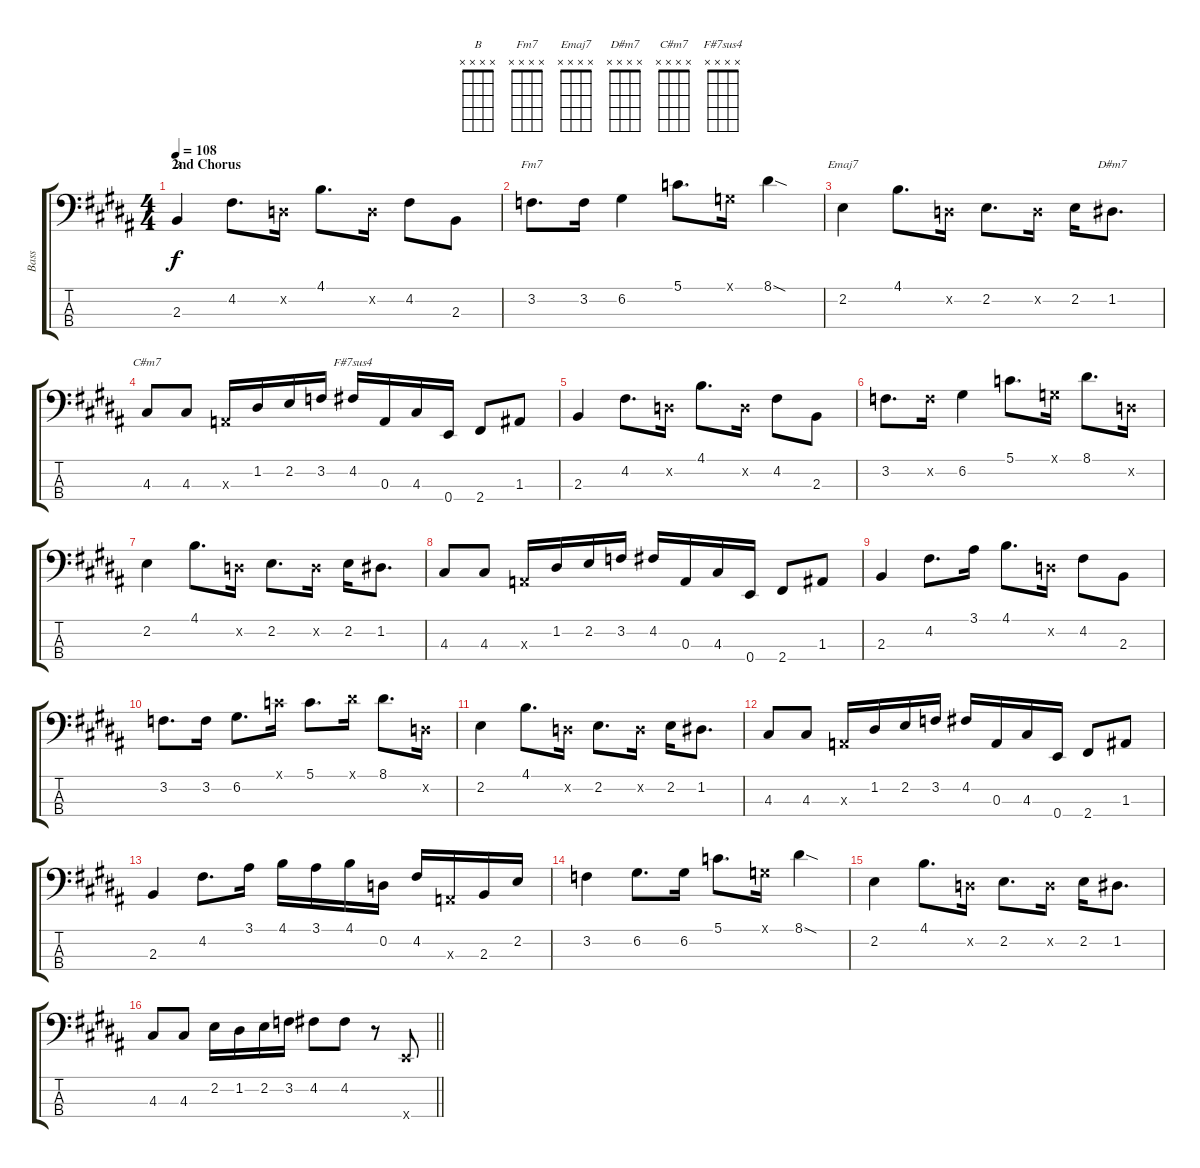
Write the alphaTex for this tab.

\track ("Bass" "Bass") {instrument electricbassfinger}
\staff {score tabs}
\tuning (G2 D2 A1 E1) {hide}
\chord ("B" x x x x)
\chord ("Fm7" x x x x)
\chord ("Emaj7" x x x x)
\chord ("D#m7" x x x x)
\chord ("C#m7" x x x x)
\chord ("F#7sus4" x x x x)
\ts (4 4)
\section ("" "2nd Chorus")
\tempo 108
\clef f4
\ks b
2.3.4{ch "B" dy f} 4.2.8{d} 0.2{x}.16 4.1.8{d} 0.2{x}.16 4.2.8 2.3.8 |
3.2.8{d ch "Fm7"} 3.2.16 6.2.4 5.1.8{d} 0.1{x}.16 8.1{sod}.4 |
2.2.4{ch "Emaj7"} 4.1.8{d} 0.2{x}.16 2.2.8{d} 0.2{x}.16 2.2.16 1.2.8{d ch "D#m7"} |
4.3.8{ch "C#m7"} 4.3.8 0.3{x}.16 1.2.16 2.2.16 3.2.16 4.2.16{ch "F#7sus4"} 0.3.16 4.3.16 0.4.16 2.4.8 1.3.8 |
2.3.4 4.2.8{d} 0.2{x}.16 4.1.8{d} 0.2{x}.16 4.2.8 2.3.8 |
3.2.8{d} 3.2{x}.16 6.2.4 5.1.8{d} 0.1{x}.16 8.1.8{d} 0.2{x}.16 |
2.2.4 4.1.8{d} 0.2{x}.16 2.2.8{d} 0.2{x}.16 2.2.16 1.2.8{d} |
4.3.8 4.3.8 0.3{x}.16 1.2.16 2.2.16 3.2.16 4.2.16 0.3.16 4.3.16 0.4.16 2.4.8 1.3.8 |
2.3.4 4.2.8{d} 3.1.16 4.1.8{d} 0.2{x}.16 4.2.8 2.3.8 |
3.2.8{d} 3.2.16 6.2.8{d} 5.1{x}.16 5.1.8{d} 8.1{x}.16 8.1.8{d} 0.2{x}.16 |
2.2.4 4.1.8{d} 0.2{x}.16 2.2.8{d} 0.2{x}.16 2.2.16 1.2.8{d} |
4.3.8 4.3.8 0.3{x}.16 1.2.16 2.2.16 3.2.16 4.2.16 0.3.16 4.3.16 0.4.16 2.4.8 1.3.8 |
2.3.4 4.2.8{d} 3.1.16 4.1.16 3.1.16 4.1.16 0.2.16 4.2.16 0.3{x}.16 2.3.16 2.2.16 |
3.2.4 6.2.8{d} 6.2.16 5.1.8{d} 0.1{x}.16 8.1{sod}.4 |
2.2.4 4.1.8{d} 0.2{x}.16 2.2.8{d} 0.2{x}.16 2.2.16 1.2.8{d} |
\barLineRight lightlight
4.3.8 4.3.8 2.2.16 1.2.16 2.2.16 3.2.16 4.2.8 4.2.8 r.8 0.4{x}.8
